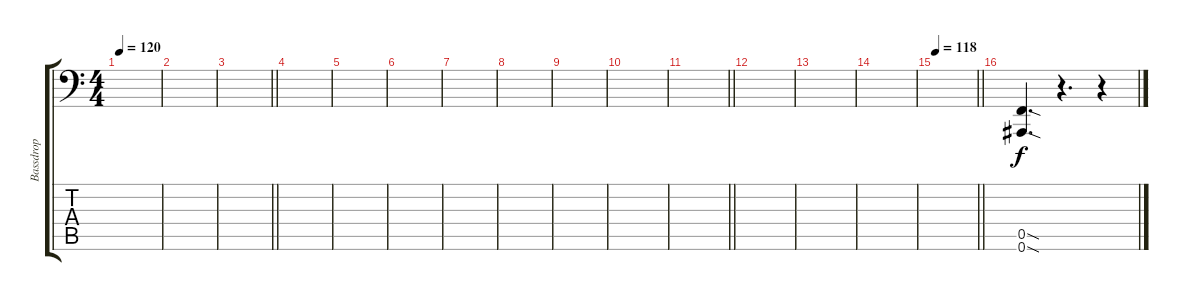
\track ("Bassdrop" "Bassdrop") {instrument ocarina}
\staff {score tabs}
\tuning (C4 G3 Eb3 Bb2 F2 Bb1) {hide}
\ts (4 4)
\tempo 120
\clef f4
\ks c
|
|
\barLineRight lightlight
|
|
|
|
|
|
|
|
\barLineRight lightlight
|
|
|
|
\tempo 118
\barLineRight lightlight
|
(0.5{sod} 0.6{sod}).4{d} r.4{d} r.4
